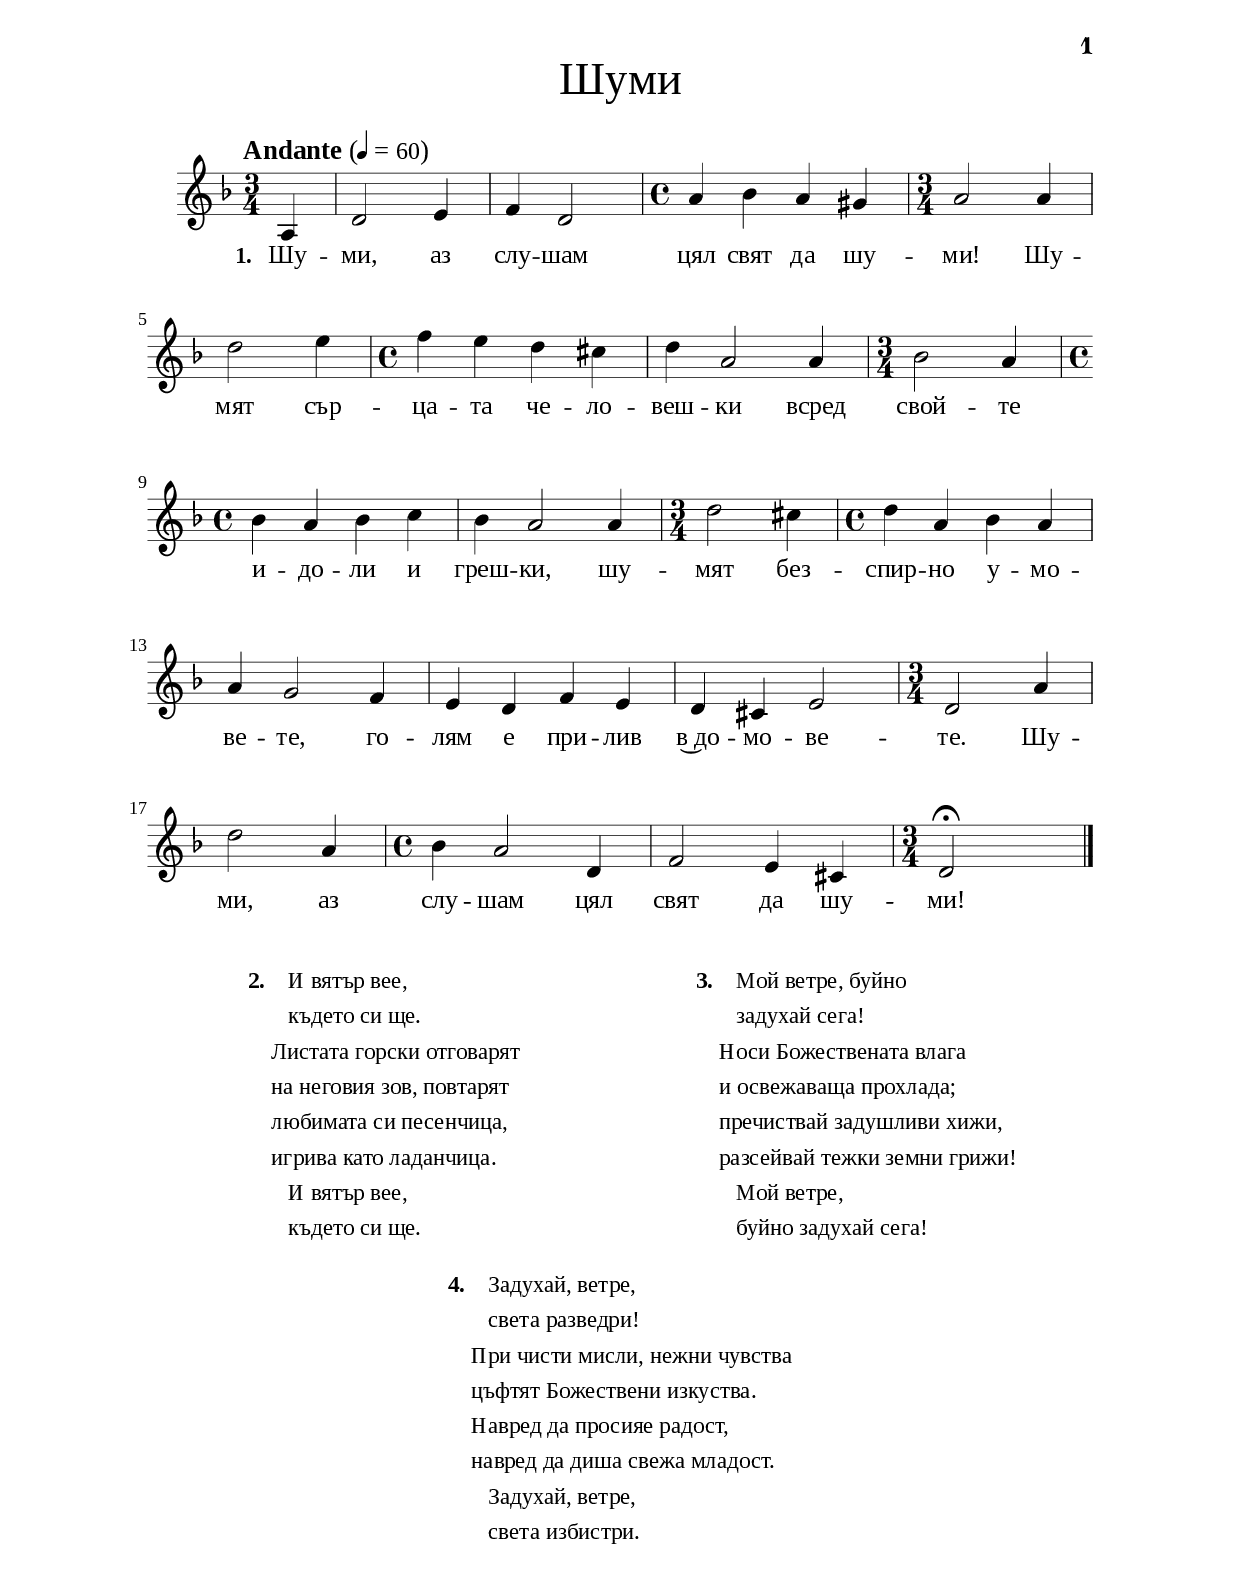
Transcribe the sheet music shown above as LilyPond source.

\version "2.24.4"

% include paper part and global functions
\include "include/globals.ily"

\bookpart {
  \label #'ref032
  \tocItem \markup "Шуми"
  \include "include/bookpart-paper.ily"
  \score {
    \include "include/score-layout.ily"

    \new Voice \absolute {
      \clef treble
      \key d \minor
      \time 3/4
      \tempoFunc "Andante" 4 "60"
      \partial 4
      \autoBeamOff

      a4 | d'2 e'4 | f'4 d'2 | \time 4/4  a'4 bes' a' gis' | \time 3/4  a'2 a'4 \break |
      d''2 e''4 | \time 4/4

      f''4 e'' d'' cis'' | d''4 \stemUp a'2 \stemNeutral

      a'4 | \time 3/4  bes'2 a'4 | \break

      \time 4/4  bes'4 a' bes' c'' | bes'4 a'2 a'4 | \time 3/4  d''2 cis''4 | \time 4/4  d''4 a' bes' a' \break |
      a'4 g'2 f'4 |  e'4 d' f' e' | d'4 cis' e'2 | \time 3/4  d'2 a'4 \break |
      d''2 a'4 | \time 4/4  bes'4 a'2 d'4 | f'2 e'4 cis' | \time 3/4  d'2 \fermata s4 | \bar "|." \break
    }

    \addlyrics {
      \set stanza = "1. " Шу -- ми,
      аз слу -- шам цял свят да шу -- ми! Шу -- мят
      сър -- ца -- та че -- ло --  веш -- ки всред
      свой -- те и -- до -- ли и греш -- ки, шу -- мят
      без -- спир -- но у -- мо -- ве -- те, го -- лям
      е при -- лив в~до -- мо -- ве -- те. Шу -- ми,
      аз слу -- шам цял свят да шу -- ми!
    }

    \header {
      title = \titleFunc #'ref_desc_4 "Шуми" "Šumi"
    }

    \midi{}

  } % score

  \markup \vspace #0.5
  \markup \abs-fontsize #11  \override #`(baseline-skip . ,bgCoupletBaselineSkip){
    \fill-line {
      \hspace #0.1
      \column {
        \line {
          \bold "2."
          \column {
            "   И вятър вее,"
            "   където си ще."
            "Листата горски отговарят"
            "на неговия зов, повтарят"
            "любимата си песенчица,"
            "игрива като ладанчица."
            "   И вятър вее,"
            "   където си ще."
          }
        }

      }
      \hspace #0.1
      % adds horizontal spacing between columns
      \column {
        \line {
          \bold "3."
          \column {
            "   Мой ветре, буйно"
            "   задухай сега!"
            "Носи Божествената влага"
            "и освежаваща прохлада;"
            "пречиствай задушливи хижи,"
            "разсейвай тежки земни грижи!"
            "   Мой ветре,"
            "   буйно задухай сега!"
          }
        }
        % adds vertical spacing between verses

      }\hspace #0.1
    }
  }


  \markup \abs-fontsize #11 \override #`(baseline-skip . ,bgCoupletBaselineSkip) {
    \fill-line {
      \column {
        \vspace #1
        \line {
          \bold "4."
          \column {
            "   Задухай, ветре, "
            "   света разведри!"
            "При чисти мисли, нежни чувства"
            "цъфтят Божествени изкуства."
            "Навред да просияе радост,"
            "навред да диша свежа младост."
            "   Задухай, ветре,"
            "   света избистри."
          }
        }
      }
    }
  }
} % bookpart

% Più mosso
%
